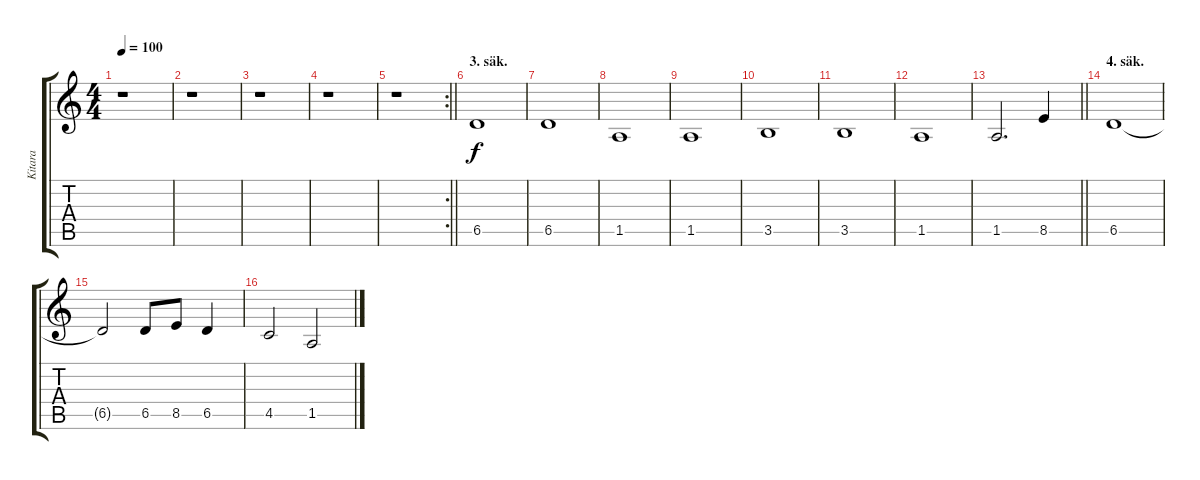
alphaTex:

\track ("Kitara" "Kitara") {instrument overdrivenguitar}
\staff {score tabs}
\tuning (Eb4 Bb3 Gb3 Db3 Ab2 Db2) {hide}
\ts (4 4)
\tempo 100
\clef g2
\ks c
r.1{dy f} |
r.1 |
r.1 |
r.1 |
\rc 2
\barLineRight lightlight
r.1 |
\section ("" "3. säk.")
6.5.1 |
6.5.1 |
1.5.1 |
1.5.1 |
3.5.1 |
3.5.1 |
1.5.1 |
\barLineRight lightlight
1.5.2{d} 8.5.4 |
\section ("" "4. säk.")
6.5.1 |
6.5{t}.2 6.5.8 8.5.8 6.5.4 |
4.5.2 1.5.2
